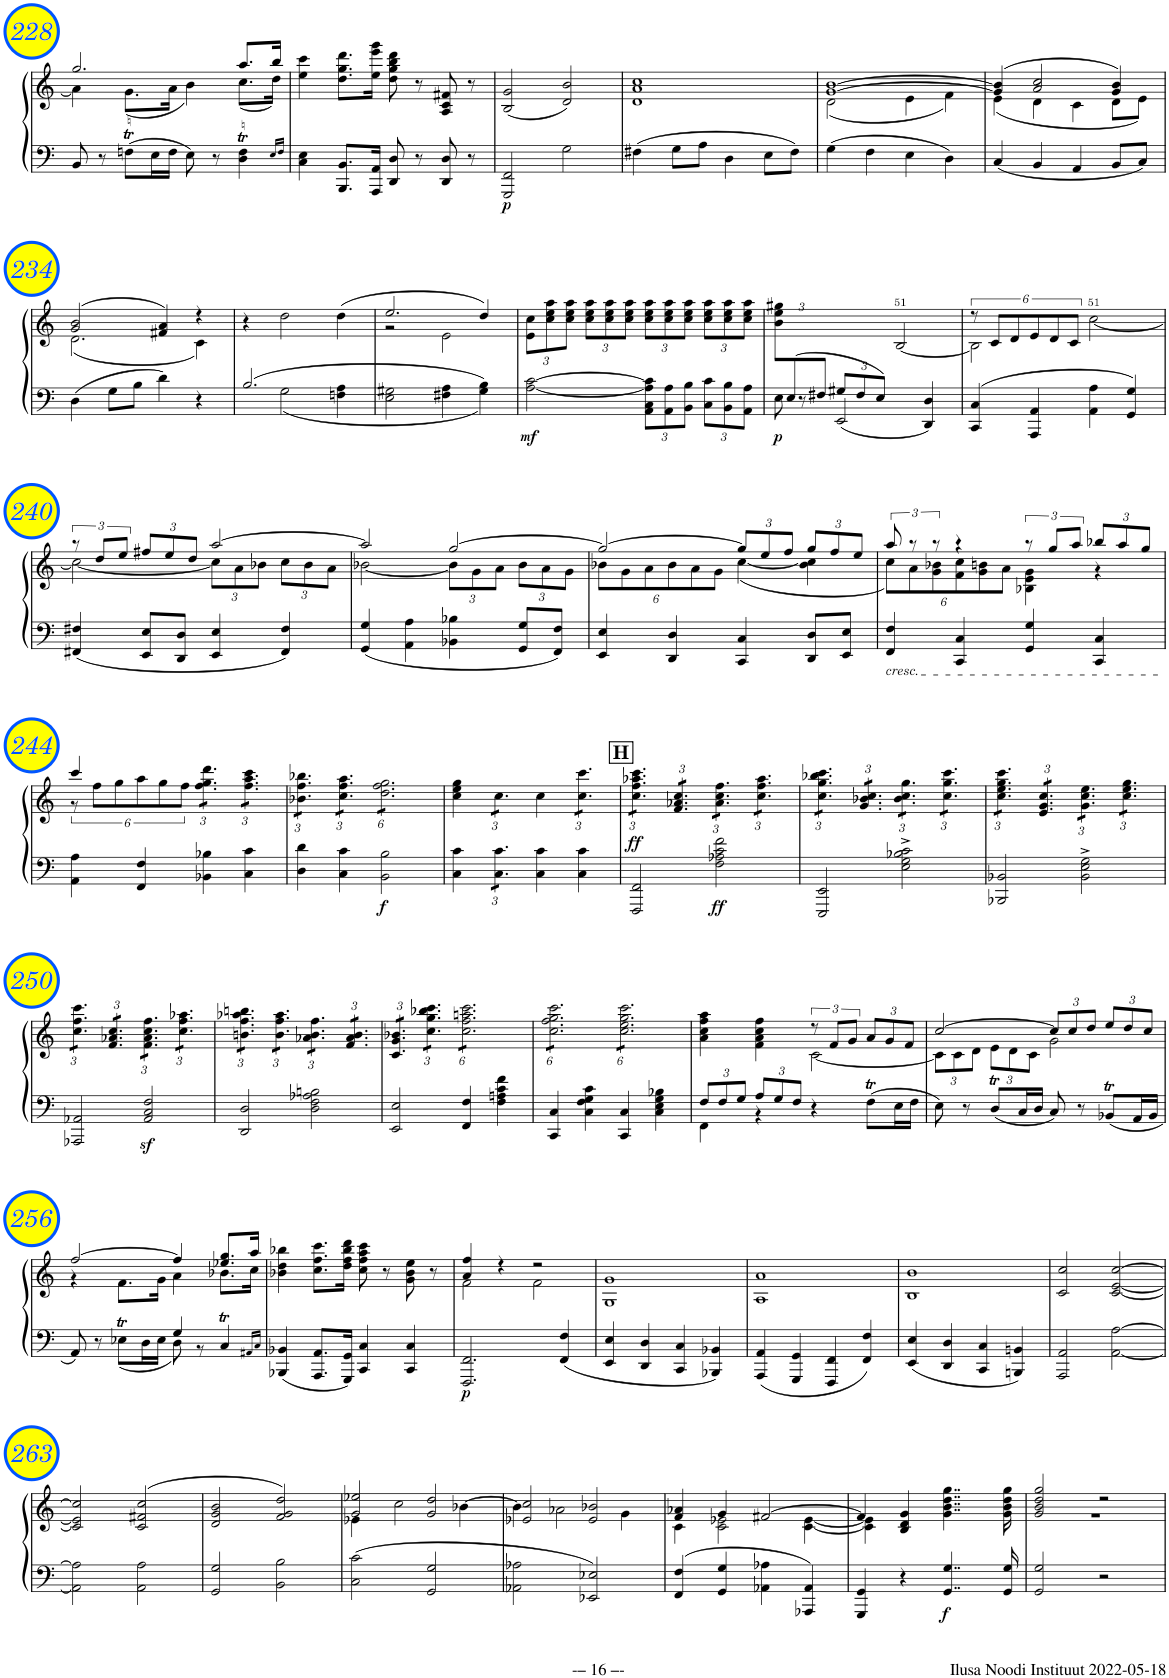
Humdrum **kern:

**kern	**kern	**dynam
*part1	*part1	*part1
*staff2	*staff1	*staff1/2
*I"Piano	*	*
*I'Pno	*	*
!!LO:PB:g=z
*clefF4	*clefG2	*
*k[]	*k[]	*
*M4/4	*M4/4	*
*met(c)	*met(c)	*
=228	=228	=228
*	*^	*
8BB/	2.gg/	4a\]	.
8r	.	.	.
8FnT\L	.	(8.g\L	.
16E\L	.	.	.
16F\JJ	.	16a\Jk	.
8E\	.	4b\)	.
8r	.	.	.
4D\T 4F\T	8.aa/L	(8.cc\L	.
.	16bb/Jk	16dd\Jk)	.
*	*v	*v	*
16qE/LL	.	.
16qF/JJ	.	.
=229	=229	=229
4C\ 4E\	4ee\ 4ccc\	.
8.BBB/ 8.BB/L	8.dd\ 8.gg\ 8.ddd\L	.
16AAA/ 16AA/Jk	16ee\ 16eee\ 16ggg\Jk	.
8DD/ 8D/	8dd\ 8gg\ 8bb\ 8ddd\	.
8r	8r	.
8DD/ 8D/	8A/ 8c/ 8f#X/	.
8r	8r	.
=230	=230	=230
!	!	!LO:DY:b=2
2GGG/ 2FF/	(2B/ 2g/	p
2G\	2d/ 2b/)	.
=231	=231	=231
4F#X\	1d 1a 1cc	.
8G\L	.	.
8A\J	.	.
4D\	.	.
8E\L	.	.
8F#\J	.	.
=232	=232	=232
*	*^	*
4G\	[1g [1b	(2d\	.
4F\	.	.	.
4E\	.	4e\	.
4D\	.	4f\)	.
=233	=233	=233	=233
4C/	(4g/] 4b/]	(4e\	.
4BB/	2a/ 2cc/	4d\	.
4AA/	.	4c\	.
8BB/L	4g/ 4b/)	8d\L	.
8C/J	.	8e\J)	.
!!LO:LB:g=z	!!
=234	=234	=234	=234
4D\	(2g/ 2b/	(2.d\	.
8G\L	.	.	.
8B\J	.	.	.
4d\	4f#X/ 4a/)	.	.
4r	4r	4c\)	.
*	*v	*v	*
=235	=235	=235
*^	*	*
2.B/	4ryy	4r	.
.	2G\	2dd\	.
4Fn\ 4A\	4ryy	(4dd\	.
*v	*v	*	*
=236	=236	=236
*	*^	*
2E\ 2G#X\	2.ee/	2r	.
4F#X\ 4A\	.	2e\	.
4G#\ 4B\	4dd/)	.	.
*	*v	*v	*
=237	=237	=237
*	*Xbrackettup	*
!	!	!LO:DY:b=2
[2A\ [2c\	12e\ 12cc\L	mf
.	12cc\ 12ee\ 12aa\	.
.	12cc\ 12ee\ 12aa\J	.
.	12cc\ 12ee\ 12aa\L	.
.	12cc\ 12ee\ 12aa\	.
.	12cc\ 12ee\ 12aa\J	.
*Xbrackettup	*	*
12AA\ 12C\ 12A\] 12c\]L	12cc\ 12ee\ 12aa\L	.
12AA\ 12A\	12cc\ 12ee\ 12aa\	.
12BB\ 12B\J	12cc\ 12ee\ 12aa\J	.
12C\ 12c\L	12cc\ 12ee\ 12aa\L	.
12BB\ 12B\	12cc\ 12ee\ 12aa\	.
12AA\ 12A\J	12cc\ 12ee\ 12aa\J	.
=238	=238	=238
*^	*	*
!	!	!	!LO:DY:b=2
12ryy	8E\	12b\ 12ee\ 12gg#X\L	p
12E/	.	12%5ryy	.
.	8r	.	.
12F#X/J	.	.	.
12G#X/L	2EE/	.	.
12F#/	.	.	.
12E/J	.	.	.
2ryy	.	[2B/	.
.	4DD/ 4D/	.	.
*v	*v	*	*
=239	=239	=239
*	*brackettup	*
*	*^	*
4CC/ 4C/	12r	2B\]	.
.	12c/L	.	.
.	12d/	.	.
4AAA/ 4AA/	12e/	.	.
.	12d/	.	.
.	12c/J	.	.
4AA\ 4A\	[2cc\	2ryy	.
4GG/ 4G/	.	.	.
!!LO:LB:g=z	!!
=240	=240	=240	=240
4FF#X/ 4F#X/	12r	2cc\_	.
.	12dd/L	.	.
.	12ee/J	.	.
*	*Xbrackettup	*	*
8EE/ 8E/L	12ff#X/L	.	.
.	12ee/	.	.
8DD/ 8D/J	.	.	.
.	12dd/J	.	.
4EE/ 4E/	[2aa/	12cc\L]	.
.	.	12a\	.
.	.	12b-X\J	.
4FF#/ 4F#/	.	12cc\L	.
.	.	12b-\	.
.	.	12a\J	.
=241	=241	=241	=241
4GG/ 4G/	2aa/]	[2b-X\	.
4AA\ 4A\	.	.	.
4BB-X\ 4B-X\	[2gg/	12b-\L]	.
.	.	12g\	.
.	.	12a\J	.
8GG/ 8G/L	.	12b-\L	.
.	.	12a\	.
8FF/ 8F/J	.	.	.
.	.	12g\J	.
=242	=242	=242	=242
4EE/ 4E/	2gg/_	12b-X\L	.
.	.	12g\	.
.	.	12a\	.
4DD/ 4D/	.	12b-\	.
.	.	12a\	.
.	.	12g\J	.
4CC/ 4C/	12gg/L]	([4cc\	.
.	12ee/	.	.
.	12ff/J	.	.
8DD/ 8D/L	12gg/L	4b-\ 4cc\]	.
.	12ff/	.	.
8EE/ 8E/J	.	.	.
.	12ee/J	.	.
=243	=243	=243	=243
*	*brackettup	*Xbrackettup	*
!LO:TX:b:i:t=cresc.	!	!	!
4FF/ 4F/	12aa/	12cc\L)	.
.	12r	12a\	.
.	12r	12g\ 12b-X\	.
4CC/ 4C/	4r	12f\ 12cc\	.
.	.	12g\ 12bn\	.
.	.	12a\J	.
*	*brackettup	*	*
4GG/ 4G/	12r	4B-X\ 4e\ 4g\	.
.	12gg/L	.	.
.	12aa/J	.	.
*	*Xbrackettup	*	*
4CC/ 4C/	12bb-X/L	4r	.
.	12aa/	.	.
.	12gg/J	.	.
!!LO:LB:g=z	!!
=244	=244	=244	=244
*	*	*brackettup	*
4AA\ 4A\	4ccc/	12r	.
.	.	12ff\L	.
.	.	12gg\	.
4FF/ 4F/	4ryy	12aa\	.
.	.	12gg\	.
.	.	12ff\J	.
*	*tremolo	*	*
4BB-X\ 4B-X\	2ryy	12ff\ 12gg\ 12ddd\L	.
.	.	12ff\ 12gg\ 12ddd\	.
.	.	12ff\ 12gg\ 12ddd\J	.
4C\ 4c\	.	12ff\ 12aa\ 12ccc\L	.
.	.	12ff\ 12aa\ 12ccc\	.
.	.	12ff\ 12aa\ 12ccc\J	.
*	*v	*v	*
=245	=245	=245
4D\ 4d\	12b-X\ 12ff\ 12bb-X\L	.
.	12b-X\ 12ff\ 12bb-X\	.
.	12b-X\ 12ff\ 12bb-X\J	.
4C\ 4c\	12cc\ 12ff\ 12aa\L	.
.	12cc\ 12ff\ 12aa\	.
.	12cc\ 12ff\ 12aa\J	.
!	!	!LO:DY:b=2
2BB\ 2B\	12dd\ 12ff\ 12gg\L	f
.	12dd\ 12ff\ 12gg\	.
.	12dd\ 12ff\ 12gg\	.
.	12dd\ 12ff\ 12gg\	.
.	12dd\ 12ff\ 12gg\	.
.	12dd\ 12ff\ 12gg\J	.
*	*Xtremolo	*
=246	=246	=246
4C\ 4c\	4cc\ 4ee\ 4gg\	.
*tremolo	*	*
*	*tremolo	*
12C\ 12c\L	12cc\L	.
12C\ 12c\	12cc\	.
12C\ 12c\J	12cc\J	.
*	*Xtremolo	*
*Xtremolo	*	*
4C\ 4c\	4cc\	.
*	*tremolo	*
4C\ 4c\	12cc\ 12ccc\L	.
.	12cc\ 12ccc\	.
.	12cc\ 12ccc\J	.
!!LO:REH:place=s1:a:B:cj:fs=14:t=H
=247	=247	=247
!	!	!LO:DY:b
2FFF/ 2FF/	12cc\ 12ff\ 12aa-X\ 12ccc\L	ff
.	12cc\ 12ff\ 12aa-X\ 12ccc\	.
.	12cc\ 12ff\ 12aa-X\ 12ccc\J	.
.	12f/ 12a-X/ 12cc/L	.
.	12f/ 12a-X/ 12cc/	.
.	12f/ 12a-X/ 12cc/J	.
!	!	!LO:DY:b=2
2F\ 2A-X\ 2c\ 2f\	12a-\ 12cc\ 12ff\L	ff
.	12a-\ 12cc\ 12ff\	.
.	12a-\ 12cc\ 12ff\J	.
.	12cc\ 12ff\ 12aa-\L	.
.	12cc\ 12ff\ 12aa-\	.
.	12cc\ 12ff\ 12aa-\J	.
=248	=248	=248
2EEE/ 2EE/	12cc\ 12gg\ 12bb-X\ 12ccc\L	.
.	12cc\ 12gg\ 12bb-X\ 12ccc\	.
.	12cc\ 12gg\ 12bb-X\ 12ccc\J	.
.	12g/ 12b-X/ 12cc/L	.
.	12g/ 12b-X/ 12cc/	.
.	12g/ 12b-X/ 12cc/J	.
2E\^ 2G\^ 2B-X\^ 2c\^	12b-\ 12cc\ 12gg\L	.
.	12b-\ 12cc\ 12gg\	.
.	12b-\ 12cc\ 12gg\J	.
.	12cc\ 12gg\ 12ccc\L	.
.	12cc\ 12gg\ 12ccc\	.
.	12cc\ 12gg\ 12ccc\J	.
=249	=249	=249
2BBB-X/ 2BB-X/	12cc\ 12ee\ 12gg\ 12ccc\L	.
.	12cc\ 12ee\ 12gg\ 12ccc\	.
.	12cc\ 12ee\ 12gg\ 12ccc\J	.
.	12e/ 12g/ 12cc/L	.
.	12e/ 12g/ 12cc/	.
.	12e/ 12g/ 12cc/J	.
2BB-\^ 2E\^ 2G\^	12g\ 12cc\ 12ee\L	.
.	12g\ 12cc\ 12ee\	.
.	12g\ 12cc\ 12ee\J	.
.	12cc\ 12ee\ 12gg\L	.
.	12cc\ 12ee\ 12gg\	.
.	12cc\ 12ee\ 12gg\J	.
!!LO:LB:g=z
=250	=250	=250
2AAA-X/ 2AA-X/	12cc\ 12ff\ 12ccc\L	.
.	12cc\ 12ff\ 12ccc\	.
.	12cc\ 12ff\ 12ccc\J	.
.	12f/ 12a-X/ 12cc/L	.
.	12f/ 12a-X/ 12cc/	.
.	12f/ 12a-X/ 12cc/J	.
2AA-/z< 2C/z< 2F/z<	12f\ 12a-\ 12cc\ 12ff\L	.
.	12f\ 12a-\ 12cc\ 12ff\	.
.	12f\ 12a-\ 12cc\ 12ff\J	.
.	12cc\ 12ff\ 12aa-X\L	.
.	12cc\ 12ff\ 12aa-X\	.
.	12cc\ 12ff\ 12aa-X\J	.
=251	=251	=251
2DD/ 2D/	12bn\ 12ff\ 12aa-X\ 12bbn\L	.
.	12bn\ 12ff\ 12aa-X\ 12bbn\	.
.	12bn\ 12ff\ 12aa-X\ 12bbn\J	.
.	12b\ 12ff\ 12aa-\L	.
.	12b\ 12ff\ 12aa-\	.
.	12b\ 12ff\ 12aa-\J	.
2D\ 2F\ 2A-X\ 2Bn\	12a-X\ 12b\ 12ff\L	.
.	12a-X\ 12b\ 12ff\	.
.	12a-X\ 12b\ 12ff\J	.
.	12f/ 12a-/ 12b/L	.
.	12f/ 12a-/ 12b/	.
.	12f/ 12a-/ 12b/J	.
=252	=252	=252
2EE/ 2E/	12c/ 12g/ 12b-X/L	.
.	12c/ 12g/ 12b-X/	.
.	12c/ 12g/ 12b-X/J	.
.	12cc\ 12gg\ 12bb-X\ 12ccc\L	.
.	12cc\ 12gg\ 12bb-X\ 12ccc\	.
.	12cc\ 12gg\ 12bb-X\ 12ccc\J	.
4FF/ 4F/	12cc\ 12ff\ 12aan\ 12ccc\L	.
.	12cc\ 12ff\ 12aan\ 12ccc\	.
.	12cc\ 12ff\ 12aan\ 12ccc\	.
4F\ 4An\ 4c\ 4f\	12cc\ 12ff\ 12aan\ 12ccc\	.
.	12cc\ 12ff\ 12aan\ 12ccc\	.
.	12cc\ 12ff\ 12aan\ 12ccc\J	.
=253	=253	=253
4CC/ 4C/	12cc\ 12ff\ 12gg\ 12ccc\L	.
.	12cc\ 12ff\ 12gg\ 12ccc\	.
.	12cc\ 12ff\ 12gg\ 12ccc\	.
4C\ 4F\ 4G\ 4c\	12cc\ 12ff\ 12gg\ 12ccc\	.
.	12cc\ 12ff\ 12gg\ 12ccc\	.
.	12cc\ 12ff\ 12gg\ 12ccc\J	.
4CC/ 4C/	12cc\ 12ee\ 12gg\ 12ccc\L	.
.	12cc\ 12ee\ 12gg\ 12ccc\	.
.	12cc\ 12ee\ 12gg\ 12ccc\	.
4C\ 4E\ 4G\ 4B-X\	12cc\ 12ee\ 12gg\ 12ccc\	.
.	12cc\ 12ee\ 12gg\ 12ccc\	.
.	12cc\ 12ee\ 12gg\ 12ccc\J	.
*	*Xtremolo	*
=254	=254	=254
*^	*^	*
12F/L	4FF\	4a\ 4cc\ 4ff\ 4aa\	2ryy	.
12F/	.	.	.	.
12G/J	.	.	.	.
12A/L	4r	4f\ 4a\ 4cc\ 4ff\	.	.
12G/	.	.	.	.
12F/J	.	.	.	.
4r	2ryy	12r	[2c\	.
.	.	12f/L	.	.
.	.	12g/J	.	.
*	*	*Xbrackettup	*	*
8FT\L	.	12a/L	.	.
.	.	12g/	.	.
16E\L	.	.	.	.
.	.	12f/J	.	.
16F\JJ	.	.	.	.
*v	*v	*	*	*
=255	=255	=255	=255
8E\	[2cc/	12c\L]	.
.	.	12c\	.
8r	.	.	.
.	.	12d\J	.
8DT/L	.	12e\L	.
.	.	12d\	.
16C/L	.	.	.
.	.	12c\J	.
16D/JJ	.	.	.
8C/	12cc/L]	2g\	.
.	12cc/	.	.
8r	.	.	.
.	12dd/J	.	.
8BB-XT/L	12ee/L	.	.
.	12dd/	.	.
16AA/L	.	.	.
.	12cc/J	.	.
16BB-/JJ	.	.	.
!!LO:LB:g=z	!!
=256	=256	=256	=256
*^	*	*	*
8AA/	2ryy	[2ff/	4r	.
8r	.	.	.	.
8E-XT\L	.	.	8.f\L	.
16D\L	.	.	.	.
16E-\JJ	.	.	16g\Jk	.
4G/	8D\	4ff/]	4a\	.
.	8r	.	.	.
4CT/	4ryy	8.ee-X/ 8.gg/L	8.b-X\L	.
.	.	16aa/Jk	16cc\Jk	.
*v	*v	*	*	*
*	*v	*v	*
16qAA#X/LL	.	.
16qC/JJ	.	.
=257	=257	=257
4BBB-X/ 4BB-X/	4b-X\ 4dd\ 4bb-X\	.
8.AAA/ 8.AA/L	8.cc\ 8.ff\ 8.ccc\L	.
16GGG/ 16GG/Jk	16dd\ 16ff\ 16bb-\ 16ddd\Jk	.
4CC/ 4C/	8cc\ 8ff\ 8aa\ 8ccc\	.
.	8r	.
4CC/ 4C/	8g\ 8b-\ 8ee\	.
.	8r	.
=258	=258	=258
*	*^	*
!	!	!	!LO:DY:b=2
2.FFF/ 2.FF/	4a/ 4ff/	2f\	p
.	4r	.	.
.	2r	2f\	.
4FF/ 4F/	.	.	.
*	*v	*v	*
=259	=259	=259
4EE/ 4E/	1G 1g	.
4DD/ 4D/	.	.
4CC/ 4C/	.	.
4BBB-X/ 4BB-X/	.	.
=260	=260	=260
4AAA/ 4AA/	1A 1a	.
4GGG/ 4GG/	.	.
4FFF/ 4FF/	.	.
4FF/ 4F/	.	.
=261	=261	=261
4EE/ 4E/	1B 1b	.
4DD/ 4D/	.	.
4CC/ 4C/	.	.
4BBBn/ 4BBn/	.	.
=262	=262	=262
2AAA/ 2AA/	2c/ 2cc/	.
[2AA\ [2A\	[2c/ [2e/ [2cc/	.
!!LO:LB:g=z
=263	=263	=263
2AA\] 2A\]	2c/] 2e/] 2cc/]	.
2AA\ 2A\	(>2c/ 2f#X/ 2cc/	.
=264	=264	=264
2GG/ 2G/	2d/ 2g/ 2b/	.
2BB\ 2B\	2f/ 2g/ 2dd/)	.
=265	=265	=265
*	*^	*
2C\ 2c\	2g/ 2ee-X/	4e-X\	.
.	.	2cc\	.
2GG/ 2G/	2g/ 2dd/	.	.
.	.	[>4b-X\	.
=266	=266	=266	=266
2AA-X\ 2A-X\	2e-X/ 2cc/	4b-\]	.
.	.	2a-X\	.
2EE-X/ 2E-X/	2e-/ 2b-X/	.	.
.	.	4g\	.
=267	=267	=267	=267
4FF/ 4F/	4f/ 4a-X/	4c\	.
4GG/ 4G/	4g/	2c\ 2e-X\	.
4AA-X\ 4A-X\	[2f#X/	.	.
4AAA-X/ 4AA-/	.	[4c\ [4e-\	.
=268	=268	=268	=268
4GGG/ 4GG/	4f#/]	4c\] 4e-\]	.
4r	4B/ 4d/ 4g/	2.ryy	.
!	!	!	!LO:DY:b=2
4..GG/ 4..G/	4..g\ 4..b\ 4..dd\ 4..gg\	.	f
16GG/ 16G/	16g\ 16b\ 16dd\ 16gg\	.	.
=269	=269	=269	=269
2GG/ 2G/	2g/ 2b/ 2dd/ 2gg/	1r	.
2r	2r	.	.
*	*v	*v	*
=	=	=
*-	*-	*-
